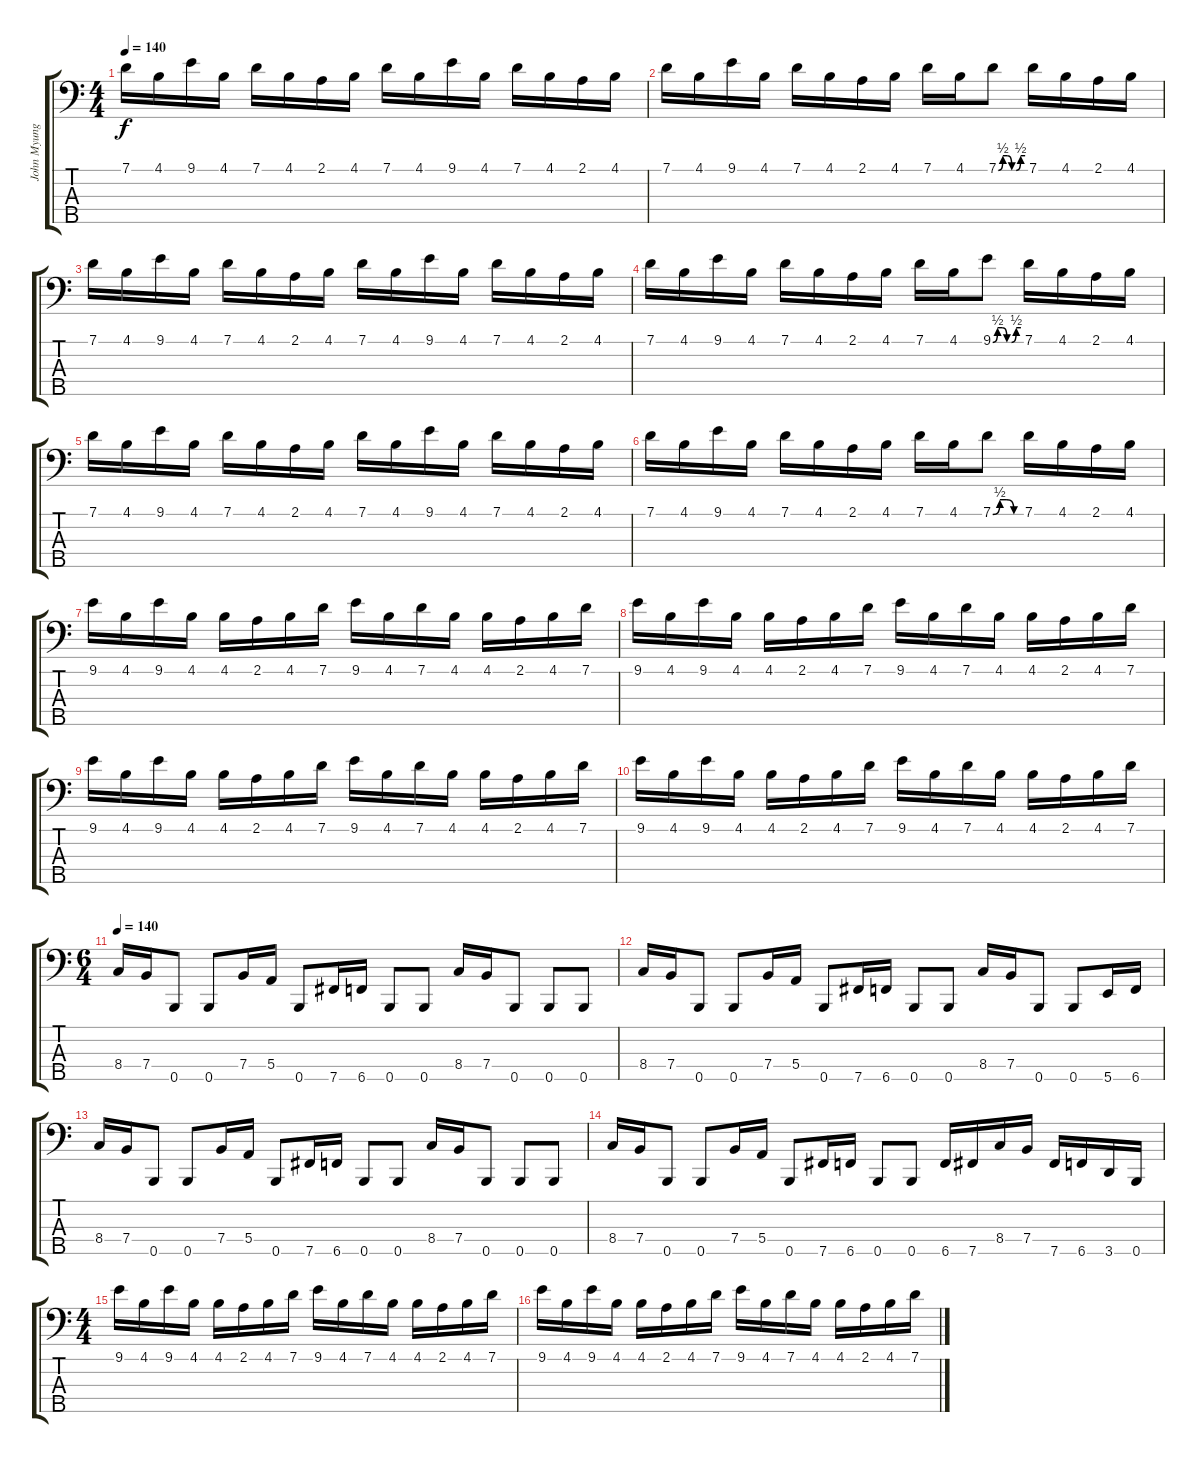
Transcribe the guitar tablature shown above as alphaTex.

\track ("John Myung" "John Myung") {instrument electricbassfinger}
\staff {score tabs}
\tuning (G2 D2 A1 E1 B0) {hide}
\ts (4 4)
\tempo 140
\clef f4
\ks c
7.1.16{dy f} 4.1.16 9.1.16 4.1.16 7.1.16 4.1.16 2.1.16 4.1.16 7.1.16 4.1.16 9.1.16 4.1.16 7.1.16 4.1.16 2.1.16 4.1.16 |
7.1.16 4.1.16 9.1.16 4.1.16 7.1.16 4.1.16 2.1.16 4.1.16 7.1.16 4.1.16 7.1{be (custom 0 0 10 2 20 2 30 0 40 0 50 2 60 2)}.8 7.1.16 4.1.16 2.1.16 4.1.16 |
7.1.16 4.1.16 9.1.16 4.1.16 7.1.16 4.1.16 2.1.16 4.1.16 7.1.16 4.1.16 9.1.16 4.1.16 7.1.16 4.1.16 2.1.16 4.1.16 |
7.1.16 4.1.16 9.1.16 4.1.16 7.1.16 4.1.16 2.1.16 4.1.16 7.1.16 4.1.16 9.1{be (custom 0 0 10 2 20 2 30 0 40 0 50 2 60 2)}.8 7.1.16 4.1.16 2.1.16 4.1.16 |
7.1.16 4.1.16 9.1.16 4.1.16 7.1.16 4.1.16 2.1.16 4.1.16 7.1.16 4.1.16 9.1.16 4.1.16 7.1.16 4.1.16 2.1.16 4.1.16 |
7.1.16 4.1.16 9.1.16 4.1.16 7.1.16 4.1.16 2.1.16 4.1.16 7.1.16 4.1.16 7.1{be (custom 0 0 15 2 30 2 45 0 60 0)}.8 7.1.16 4.1.16 2.1.16 4.1.16 |
9.1.16 4.1.16 9.1.16 4.1.16 4.1.16 2.1.16 4.1.16 7.1.16 9.1.16 4.1.16 7.1.16 4.1.16 4.1.16 2.1.16 4.1.16 7.1.16 |
9.1.16 4.1.16 9.1.16 4.1.16 4.1.16 2.1.16 4.1.16 7.1.16 9.1.16 4.1.16 7.1.16 4.1.16 4.1.16 2.1.16 4.1.16 7.1.16 |
9.1.16 4.1.16 9.1.16 4.1.16 4.1.16 2.1.16 4.1.16 7.1.16 9.1.16 4.1.16 7.1.16 4.1.16 4.1.16 2.1.16 4.1.16 7.1.16 |
9.1.16 4.1.16 9.1.16 4.1.16 4.1.16 2.1.16 4.1.16 7.1.16 9.1.16 4.1.16 7.1.16 4.1.16 4.1.16 2.1.16 4.1.16 7.1.16 |
\ts (6 4)
\tempo 140
8.4.16 7.4.16 0.5.8 0.5.8 7.4.16 5.4.16 0.5.8 7.5.16 6.5.16 0.5.8 0.5.8 8.4.16 7.4.16 0.5.8 0.5.8 0.5.8 |
8.4.16 7.4.16 0.5.8 0.5.8 7.4.16 5.4.16 0.5.8 7.5.16 6.5.16 0.5.8 0.5.8 8.4.16 7.4.16 0.5.8 0.5.8 5.5.16 6.5.16 |
8.4.16 7.4.16 0.5.8 0.5.8 7.4.16 5.4.16 0.5.8 7.5.16 6.5.16 0.5.8 0.5.8 8.4.16 7.4.16 0.5.8 0.5.8 0.5.8 |
8.4.16 7.4.16 0.5.8 0.5.8 7.4.16 5.4.16 0.5.8 7.5.16 6.5.16 0.5.8 0.5.8 6.5.16 7.5.16 8.4.16 7.4.16 7.5.16 6.5.16 3.5.16 0.5.16 |
\ts (4 4)
9.1.16 4.1.16 9.1.16 4.1.16 4.1.16 2.1.16 4.1.16 7.1.16 9.1.16 4.1.16 7.1.16 4.1.16 4.1.16 2.1.16 4.1.16 7.1.16 |
9.1.16 4.1.16 9.1.16 4.1.16 4.1.16 2.1.16 4.1.16 7.1.16 9.1.16 4.1.16 7.1.16 4.1.16 4.1.16 2.1.16 4.1.16 7.1.16
